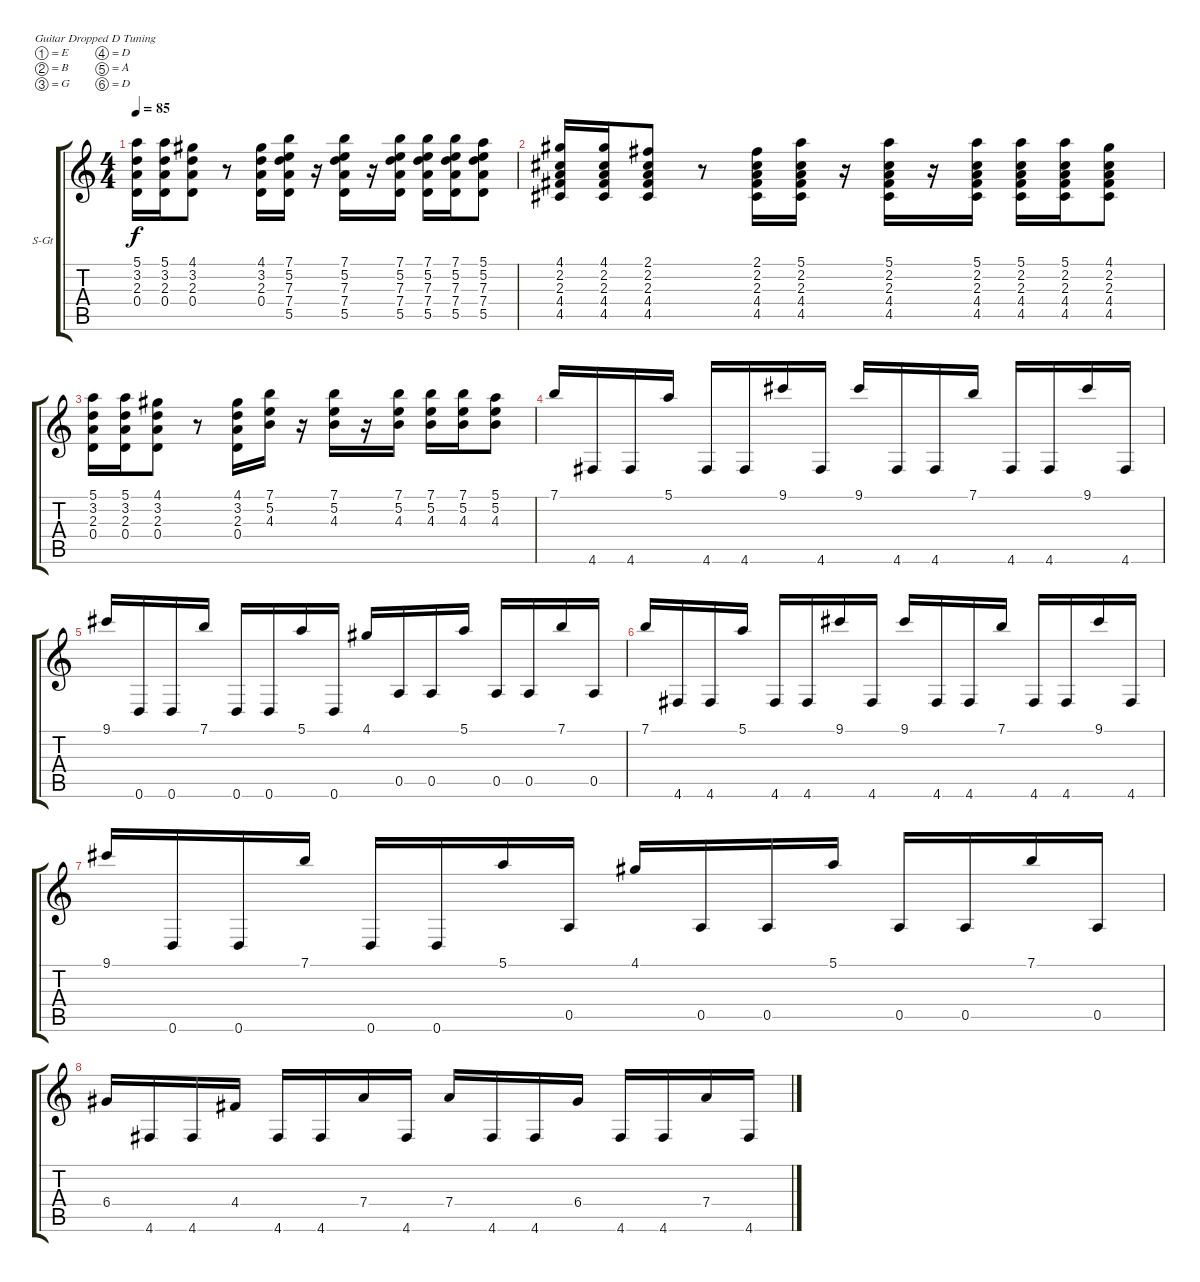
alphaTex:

\defaultSystemsLayout 4
\bracketExtendMode groupsimilarinstruments
\firstSystemTrackNameOrientation horizontal
\otherSystemsTrackNameOrientation horizontal
\track ("Steel Guitar" "S-Gt") {instrument acousticguitarsteel}
\staff {score tabs}
\tuning (E4 B3 G3 D3 A2 D2)
\ts (4 4)
\tempo 85
\clef g2
\ks c
(5.1 3.2 2.3 0.4).16{dy f} (5.1 3.2 2.3 0.4).16 (4.1 3.2 2.3 0.4).8 r.8 (4.1 3.2 2.3 0.4).16 (7.1 5.2 7.3 7.4 5.5).16 r.16 (7.1 5.2 7.3 7.4 5.5).16 r.16 (7.3 5.2 7.1 7.4 5.5).16 (7.1 5.2 7.3 7.4 5.5).16 (5.5 7.4 7.3 5.2 7.1).16 (5.5 7.4 7.3 5.2 5.1).8 |
(4.1 2.2 2.3 4.4 4.5).16 (4.1 2.3 2.2 4.4 4.5).16 (2.1 2.2 2.3 4.4 4.5).8 r.8 (2.1 2.2 2.3 4.4 4.5).16 (5.1 2.3 2.2 4.4 4.5).16 r.16 (4.5 4.4 2.3 2.2 5.1).16 r.16 (5.1 2.2 2.3 4.4 4.5).16 (4.5 4.4 2.3 2.2 5.1).16 (4.5 4.4 2.3 2.2 5.1).16 (2.2 2.3 4.4 4.5 4.1).8 |
(5.1 3.2 2.3 0.4).16 (5.1 3.2 2.3 0.4).16 (4.1 3.2 2.3 0.4).8 r.8 (4.1 3.2 2.3 0.4).16 (7.1 5.2 4.3).16 r.16 (7.1 5.2 4.3).16 r.16 (7.1 5.2 4.3).16 (7.1 5.2 4.3).16 (7.1 5.2 4.3).16 (5.1 5.2 4.3).8 |
7.1.16 4.6.16 4.6.16 5.1.16 4.6.16 4.6.16 9.1.16 4.6.16 9.1.16 4.6.16 4.6.16 7.1.16 4.6.16 4.6.16 9.1.16 4.6.16 |
9.1.16 0.6.16 0.6.16 7.1.16 0.6.16 0.6.16 5.1.16 0.6.16 4.1.16 0.5.16 0.5.16 5.1.16 0.5.16 0.5.16 7.1.16 0.5.16 |
7.1.16 4.6.16 4.6.16 5.1.16 4.6.16 4.6.16 9.1.16 4.6.16 9.1.16 4.6.16 4.6.16 7.1.16 4.6.16 4.6.16 9.1.16 4.6.16 |
9.1.16 0.6.16 0.6.16 7.1.16 0.6.16 0.6.16 5.1.16 0.5.16 4.1.16 0.5.16 0.5.16 5.1.16 0.5.16 0.5.16 7.1.16 0.5.16 |
6.4.16 4.6.16 4.6.16 4.4.16 4.6.16 4.6.16 7.4.16 4.6.16 7.4.16 4.6.16 4.6.16 6.4.16 4.6.16 4.6.16 7.4.16 4.6.16
